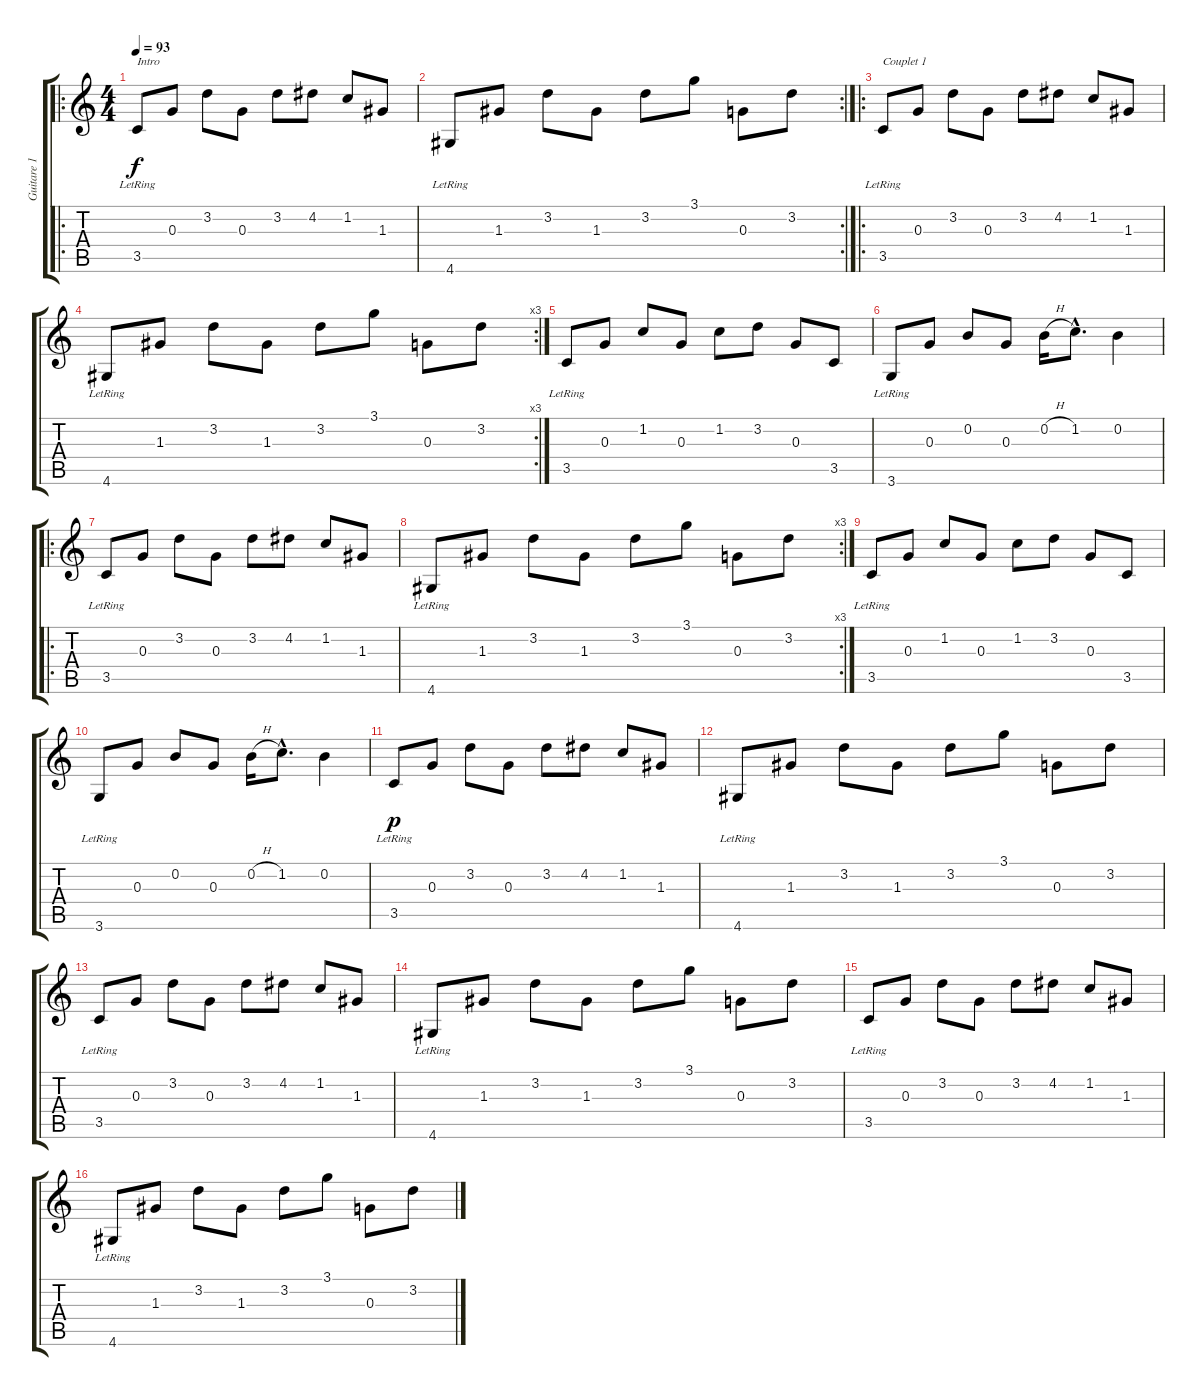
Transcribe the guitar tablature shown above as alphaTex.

\track ("Guitare 1" "Guitare 1") {instrument acousticguitarsteel}
\staff {score tabs}
\tuning (E4 B3 G3 D3 A2 E2) {hide}
\ro
\ts (4 4)
\tempo 93
\clef g2
\ks c
3.5{lr}.8{txt "Intro" dy f instrument acousticguitarsteel} 0.3.8 3.2.8 0.3.8 3.2.8 4.2.8 1.2.8 1.3.8 |
\rc 2
4.6{lr}.8 1.3.8 3.2.8 1.3.8 3.2.8 3.1.8 0.3.8 3.2.8 |
\ro
3.5{lr}.8{txt "Couplet 1"} 0.3.8 3.2.8 0.3.8 3.2.8 4.2.8 1.2.8 1.3.8 |
\rc 3
4.6{lr}.8 1.3.8 3.2.8 1.3.8 3.2.8 3.1.8 0.3.8 3.2.8 |
3.5{lr}.8 0.3.8 1.2.8 0.3.8 1.2.8 3.2.8 0.3.8 3.5.8 |
3.6{lr}.8 0.3.8 0.2.8 0.3.8 0.2{h}.16 1.2{hac}.8{d} 0.2.4 |
\ro
3.5{lr}.8 0.3.8 3.2.8 0.3.8 3.2.8 4.2.8 1.2.8 1.3.8 |
\rc 3
4.6{lr}.8 1.3.8 3.2.8 1.3.8 3.2.8 3.1.8 0.3.8 3.2.8 |
3.5{lr}.8 0.3.8 1.2.8 0.3.8 1.2.8 3.2.8 0.3.8 3.5.8 |
3.6{lr}.8 0.3.8 0.2.8 0.3.8 0.2{h}.16 1.2{hac}.8{d} 0.2.4 |
3.5{lr}.8{dy p} 0.3.8 3.2.8 0.3.8 3.2.8 4.2.8 1.2.8 1.3.8 |
4.6{lr}.8 1.3.8 3.2.8 1.3.8 3.2.8 3.1.8 0.3.8 3.2.8 |
3.5{lr}.8 0.3.8 3.2.8 0.3.8 3.2.8 4.2.8 1.2.8 1.3.8 |
4.6{lr}.8 1.3.8 3.2.8 1.3.8 3.2.8 3.1.8 0.3.8 3.2.8 |
3.5{lr}.8 0.3.8 3.2.8 0.3.8 3.2.8 4.2.8 1.2.8 1.3.8 |
4.6{lr}.8 1.3.8 3.2.8 1.3.8 3.2.8 3.1.8 0.3.8 3.2.8
